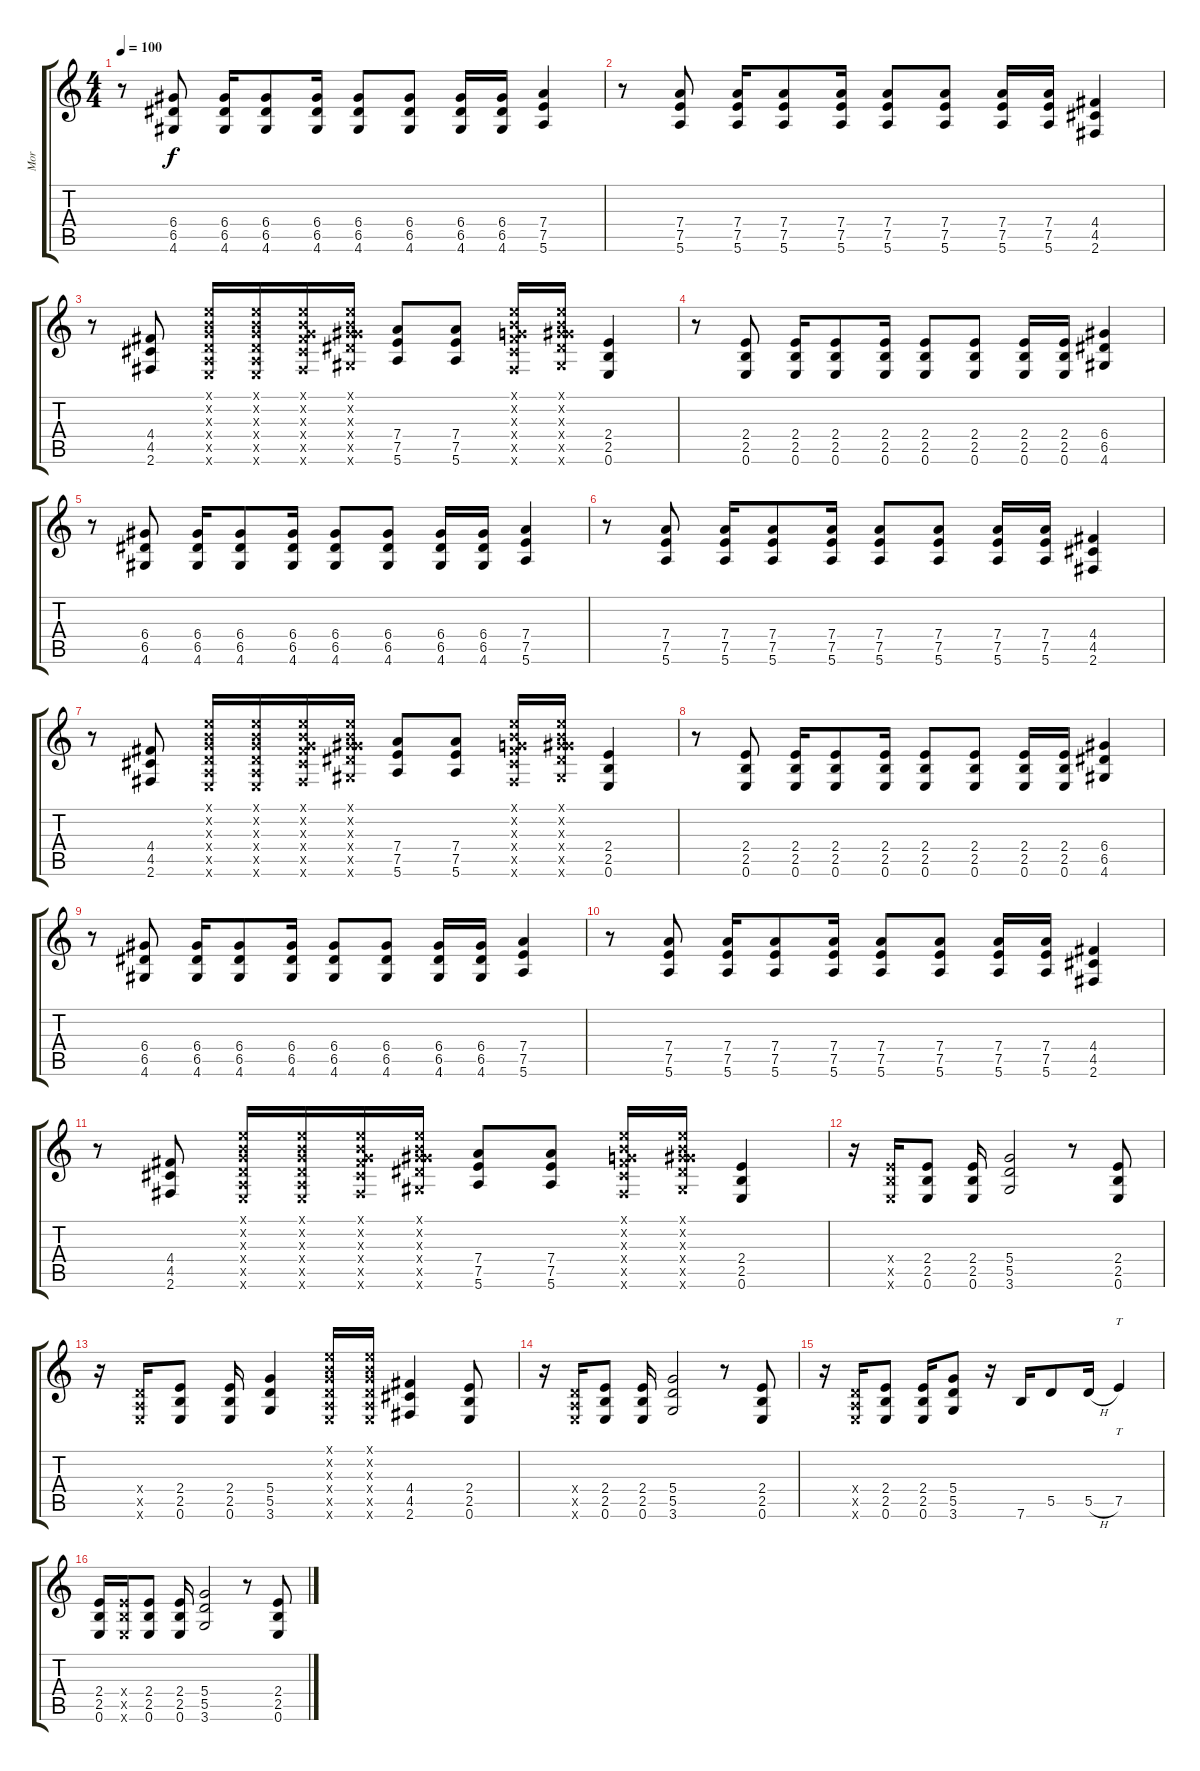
\track ("Mor" "Mor") {instrument overdrivenguitar}
\staff {score tabs}
\tuning (E4 B3 G3 D3 A2 E2) {hide}
\ts (4 4)
\tempo 100
\clef g2
\ks c
r.8{dy f} (6.4 6.5 4.6).8 (6.4 6.5 4.6).16 (6.4 6.5 4.6).8 (6.4 6.5 4.6).16 (6.4 6.5 4.6).8 (6.4 6.5 4.6).8 (6.4 6.5 4.6).16 (6.4 6.5 4.6).16 (7.4 7.5 5.6).4 |
r.8 (7.4 7.5 5.6).8 (7.4 7.5 5.6).16 (7.4 7.5 5.6).8 (7.4 7.5 5.6).16 (7.4 7.5 5.6).8 (7.4 7.5 5.6).8 (7.4 7.5 5.6).16 (7.4 7.5 5.6).16 (4.4 4.5 2.6).4 |
r.8 (4.4 4.5 2.6).8 (0.1{x} 0.2{x} 0.3{x} 0.4{x} 0.5{x} 0.6{x}).16 (0.1{x} 0.2{x} 0.3{x} 0.4{x} 0.5{x} 0.6{x}).16 (0.1{x} 0.2{x} 0.3{x} 4.4{x} 4.5{x} 2.6{x}).16 (0.1{x} 0.2{x} 0.3{x} 6.4{x} 6.5{x} 4.6{x}).16 (7.4 7.5 5.6).8 (7.4 7.5 5.6).8 (0.1{x} 0.2{x} 0.3{x} 4.4{x} 4.5{x} 2.6{x}).16 (0.1{x} 0.2{x} 0.3{x} 6.4{x} 6.5{x} 4.6{x}).16 (2.4 2.5 0.6).4 |
r.8 (2.4 2.5 0.6).8 (2.4 2.5 0.6).16 (2.4 2.5 0.6).8 (2.4 2.5 0.6).16 (2.4 2.5 0.6).8 (2.4 2.5 0.6).8 (2.4 2.5 0.6).16 (2.4 2.5 0.6).16 (6.4 6.5 4.6).4 |
r.8 (6.4 6.5 4.6).8 (6.4 6.5 4.6).16 (6.4 6.5 4.6).8 (6.4 6.5 4.6).16 (6.4 6.5 4.6).8 (6.4 6.5 4.6).8 (6.4 6.5 4.6).16 (6.4 6.5 4.6).16 (7.4 7.5 5.6).4 |
r.8 (7.4 7.5 5.6).8 (7.4 7.5 5.6).16 (7.4 7.5 5.6).8 (7.4 7.5 5.6).16 (7.4 7.5 5.6).8 (7.4 7.5 5.6).8 (7.4 7.5 5.6).16 (7.4 7.5 5.6).16 (4.4 4.5 2.6).4 |
r.8 (4.4 4.5 2.6).8 (0.1{x} 0.2{x} 0.3{x} 0.4{x} 0.5{x} 0.6{x}).16 (0.1{x} 0.2{x} 0.3{x} 0.4{x} 0.5{x} 0.6{x}).16 (0.1{x} 0.2{x} 0.3{x} 4.4{x} 4.5{x} 2.6{x}).16 (0.1{x} 0.2{x} 0.3{x} 6.4{x} 6.5{x} 4.6{x}).16 (7.4 7.5 5.6).8 (7.4 7.5 5.6).8 (0.1{x} 0.2{x} 0.3{x} 4.4{x} 4.5{x} 2.6{x}).16 (0.1{x} 0.2{x} 0.3{x} 6.4{x} 6.5{x} 4.6{x}).16 (2.4 2.5 0.6).4 |
r.8 (2.4 2.5 0.6).8 (2.4 2.5 0.6).16 (2.4 2.5 0.6).8 (2.4 2.5 0.6).16 (2.4 2.5 0.6).8 (2.4 2.5 0.6).8 (2.4 2.5 0.6).16 (2.4 2.5 0.6).16 (6.4 6.5 4.6).4 |
r.8 (6.4 6.5 4.6).8 (6.4 6.5 4.6).16 (6.4 6.5 4.6).8 (6.4 6.5 4.6).16 (6.4 6.5 4.6).8 (6.4 6.5 4.6).8 (6.4 6.5 4.6).16 (6.4 6.5 4.6).16 (7.4 7.5 5.6).4 |
r.8 (7.4 7.5 5.6).8 (7.4 7.5 5.6).16 (7.4 7.5 5.6).8 (7.4 7.5 5.6).16 (7.4 7.5 5.6).8 (7.4 7.5 5.6).8 (7.4 7.5 5.6).16 (7.4 7.5 5.6).16 (4.4 4.5 2.6).4 |
r.8 (4.4 4.5 2.6).8 (0.1{x} 0.2{x} 0.3{x} 0.4{x} 0.5{x} 0.6{x}).16 (0.1{x} 0.2{x} 0.3{x} 0.4{x} 0.5{x} 0.6{x}).16 (0.1{x} 0.2{x} 0.3{x} 4.4{x} 4.5{x} 2.6{x}).16 (0.1{x} 0.2{x} 0.3{x} 6.4{x} 6.5{x} 4.6{x}).16 (7.4 7.5 5.6).8 (7.4 7.5 5.6).8 (0.1{x} 0.2{x} 0.3{x} 4.4{x} 4.5{x} 2.6{x}).16 (0.1{x} 0.2{x} 0.3{x} 6.4{x} 6.5{x} 4.6{x}).16 (2.4 2.5 0.6).4 |
r.16 (2.4{x} 2.5{x} 0.6{x}).16 (2.4 2.5 0.6).8 (2.4 2.5 0.6).16 (5.4 5.5 3.6).2 r.8 (2.4 2.5 0.6).8 |
r.16 (0.4{x} 0.5{x} 0.6{x}).16 (2.4 2.5 0.6).8 (2.4 2.5 0.6).16 (5.4 5.5 3.6).4 (0.1{x} 0.2{x} 0.3{x} 0.4{x} 0.5{x} 0.6{x}).16 (0.1{x} 0.2{x} 0.3{x} 0.4{x} 0.5{x} 0.6{x}).16 (4.4 4.5 2.6).4 (2.4 2.5 0.6).8 |
r.16 (0.4{x} 0.5{x} 0.6{x}).16 (2.4 2.5 0.6).8 (2.4 2.5 0.6).16 (5.4 5.5 3.6).2 r.8 (2.4 2.5 0.6).8 |
r.16 (0.4{x} 0.5{x} 0.6{x}).16 (2.4 2.5 0.6).8 (2.4 2.5 0.6).16 (5.4 5.5 3.6).8 r.16 7.6.16 5.5.8 5.5{h}.16 7.5.4{tt} |
(2.4 2.5 0.6).16 (2.4{x} 2.5{x} 0.6{x}).16 (2.4 2.5 0.6).8 (2.4 2.5 0.6).16 (5.4 5.5 3.6).2 r.8 (2.4 2.5 0.6).8
